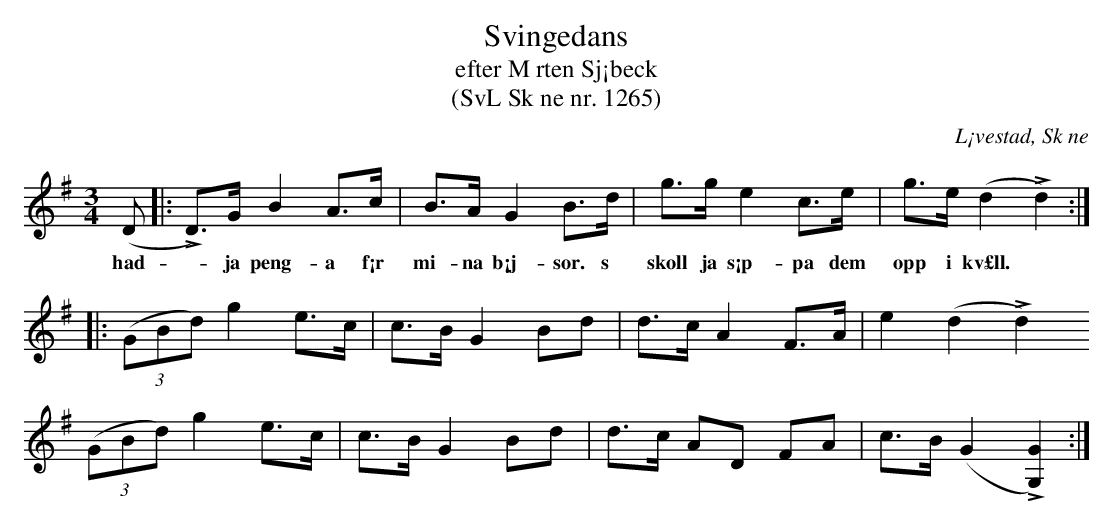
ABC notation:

X:1
T:Svingedans
T:efter M rten Sj¡beck
T:(SvL Sk ne nr. 1265)
O:L¡vestad, Sk ne
M:3/4
L:1/8
Q:1/4=108
K:G
(D |: LD)>G B2 A>c | B>A G2 B>d | g>g e2 c>e | g>e (d2 Ld2) :|
w:had - ja peng-a f¡r mi-na b¡j-sor. s  skoll ja s¡p-pa dem opp i kv£ll.
|: ((3GBd) g2 e>c | c>B G2 Bd | d>c A2 F>A | e2 (d2 Ld2)
   ((3GBd) g2 e>c | c>B G2 Bd | d>c AD FA | c>B (G2 L[G2G,2]) :|
